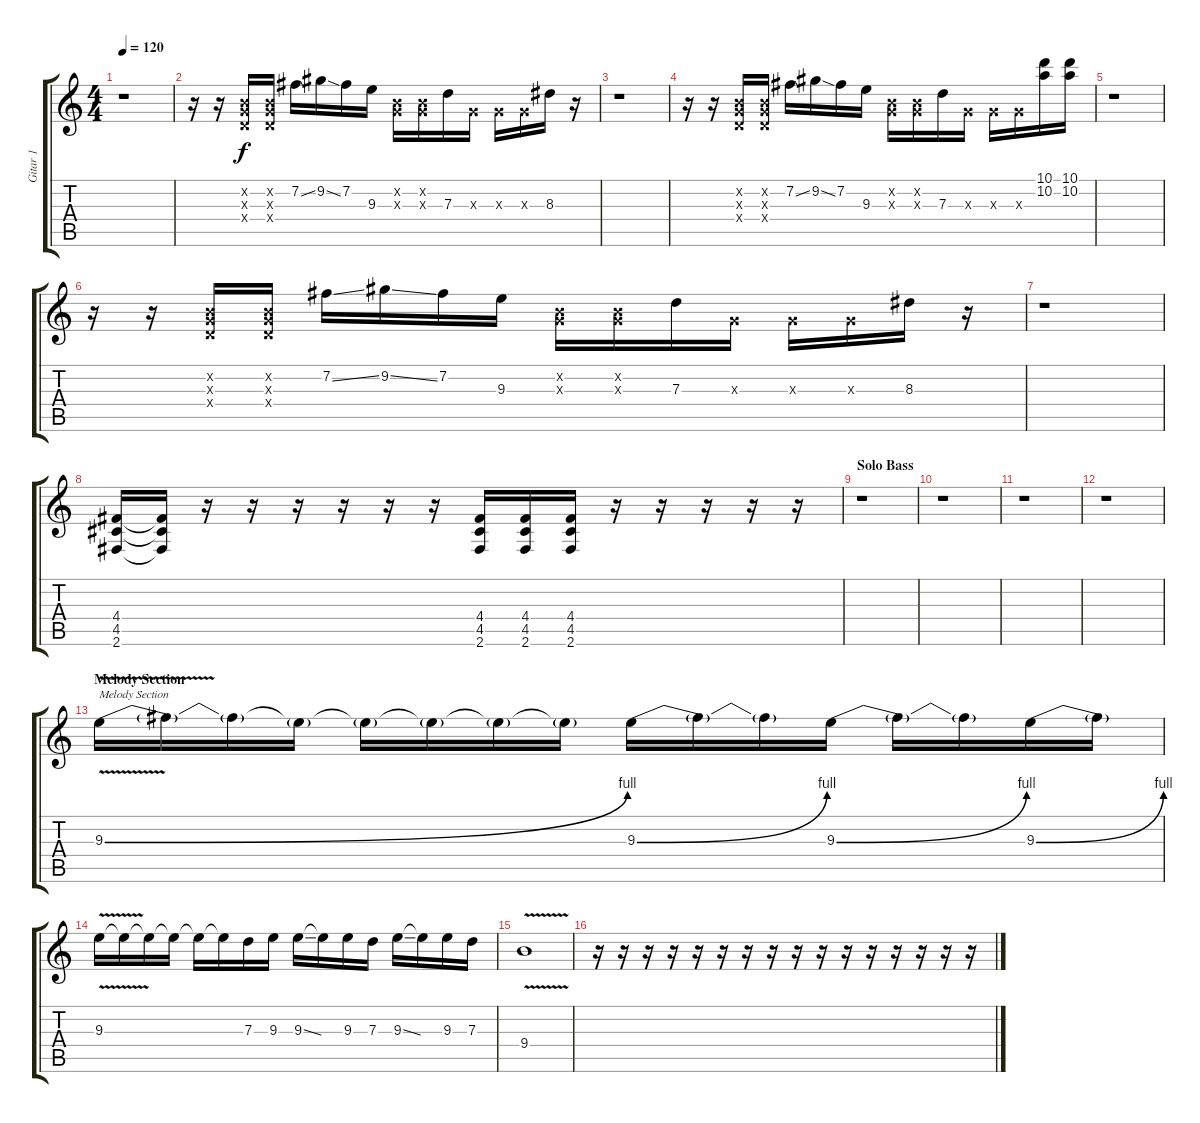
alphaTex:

\track ("Gitar 1" "Gitar 1") {instrument electricguitarclean}
\staff {score tabs}
\tuning (E4 B3 G3 D3 A2 E2) {hide}
\ts (4 4)
\tempo 120
\clef g2
\ks c
r.1{dy f} |
r.16 r.16 (0.2{x} 0.3{x} 0.4{x}).16 (0.2{x} 0.3{x} 0.4{x}).16 7.2{ss}.16 9.2{ss}.16 7.2.16 9.3.16 (0.2{x} 0.3{x}).16 (0.2{x} 0.3{x}).16 7.3.16 0.3{x}.16 0.3{x}.16 0.3{x}.16 8.3.16 r.16 |
r.1 |
r.16 r.16 (0.2{x} 0.3{x} 0.4{x}).16 (0.2{x} 0.3{x} 0.4{x}).16 7.2{ss}.16 9.2{ss}.16 7.2.16 9.3.16 (0.2{x} 0.3{x}).16 (0.2{x} 0.3{x}).16 7.3.16 0.3{x}.16 0.3{x}.16 0.3{x}.16 (10.1 10.2).16 (10.1 10.2).16 |
r.1 |
r.16 r.16 (0.2{x} 0.3{x} 0.4{x}).16 (0.2{x} 0.3{x} 0.4{x}).16 7.2{ss}.16 9.2{ss}.16 7.2.16 9.3.16 (0.2{x} 0.3{x}).16 (0.2{x} 0.3{x}).16 7.3.16 0.3{x}.16 0.3{x}.16 0.3{x}.16 8.3.16 r.16 |
r.1 |
(4.4 4.5 2.6).16 (4.4{t} 4.5{t} 2.6{t}).16 r.16 r.16 r.16 r.16 r.16 r.16 (4.4 4.5 2.6).16 (4.4 4.5 2.6).16 (4.4 4.5 2.6).16 r.16 r.16 r.16 r.16 r.16 |
\section ("" "Solo Bass")
r.1 |
r.1 |
r.1 |
r.1 |
\section ("" "Melody Section")
9.3{be (bend 0 0 60 4) v}.16{txt "Melody Section"} 9.3{t}.16 9.3{t}.16 9.3{t}.16 9.3{t}.16 9.3{t}.16 9.3{t}.16 9.3{t}.16 9.3{be (bend 0 0 60 4)}.16 9.3{t}.16 9.3{t}.16 9.3{be (bend 0 0 60 4)}.16 9.3{t}.16 9.3{t}.16 9.3{be (bend 0 0 60 4)}.16 9.3{t}.16 |
9.3{v}.16 9.3{t}.16 9.3{t}.16 9.3{t}.16 9.3{t}.16 9.3{t}.16 7.3.16 9.3.16 9.3{ss}.16 9.3{t}.16 9.3.16 7.3.16 9.3{ss}.16 9.3{t}.16 9.3.16 7.3.16 |
9.4{v}.1 |
r.16 r.16 r.16 r.16 r.16 r.16 r.16 r.16 r.16 r.16 r.16 r.16 r.16 r.16 r.16 r.16
